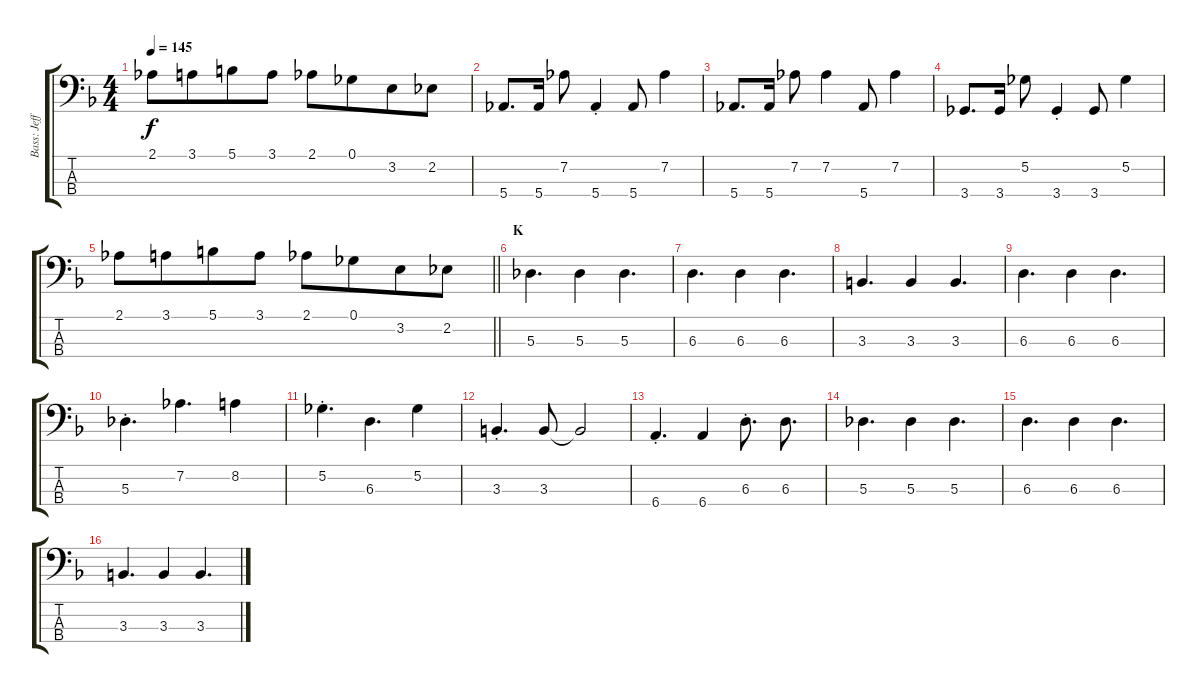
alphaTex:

\track ("Bass: Jeff" "Bass: Jeff") {instrument electricbassfinger}
\staff {score tabs}
\tuning (Gb2 Db2 Ab1 Eb1) {hide}
\ts (4 4)
\tempo 145
\clef f4
\ks f
2.1.8{dy f} 3.1.8{beam merge} 5.1.8 3.1.8 2.1.8 0.1.8{beam merge} 3.2.8 2.2.8 |
5.4.8{d} 5.4.16 7.2.8 5.4{st}.4 5.4.8 7.2.4 |
5.4.8{d} 5.4.16 7.2.8 7.2.4 5.4.8 7.2.4 |
3.4.8{d} 3.4.16 5.2.8 3.4{st}.4 3.4.8 5.2.4 |
\barLineRight lightlight
2.1.8 3.1.8{beam merge} 5.1.8 3.1.8 2.1.8 0.1.8{beam merge} 3.2.8 2.2.8 |
\section ("" "K")
5.3.4{d} 5.3.4 5.3.4{d} |
6.3.4{d} 6.3.4 6.3.4{d} |
3.3.4{d} 3.3.4 3.3.4{d} |
6.3.4{d} 6.3.4 6.3.4{d} |
5.3{st}.4{d} 7.2.4{d} 8.2.4 |
5.2{st}.4{d} 6.3.4{d} 5.2.4 |
3.3{st}.4{d} 3.3.8 3.3{t}.2 |
6.4{st}.4{d} 6.4.4 6.3{st}.8{d} 6.3.8{d} |
5.3.4{d} 5.3.4 5.3.4{d} |
6.3.4{d} 6.3.4 6.3.4{d} |
3.3.4{d} 3.3.4 3.3.4{d}
